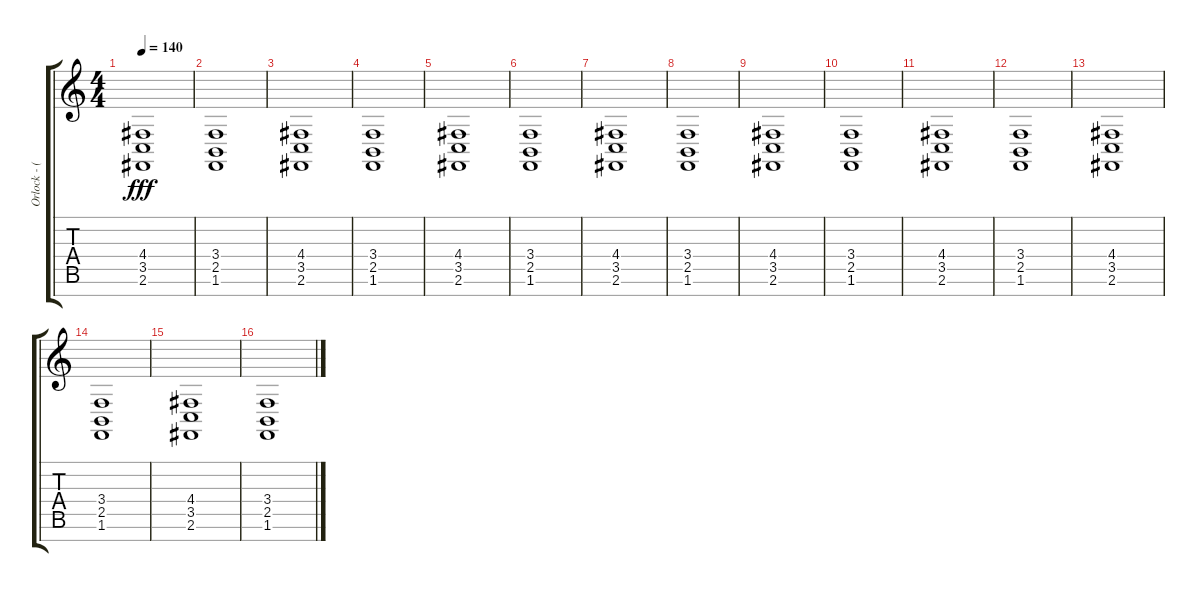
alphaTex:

\track ("Orlock - (Strings)" "Orlock - (") {instrument stringensemble1}
\staff {score tabs}
\tuning (E4 B3 G3 D3 A2 E2 B1) {hide}
\ts (4 4)
\tempo 140
\clef g2
\ks c
(4.4 3.5 2.6).1{dy fff} |
(3.4 2.5 1.6).1 |
(4.4 3.5 2.6).1 |
(3.4 2.5 1.6).1 |
(4.4 3.5 2.6).1 |
(3.4 2.5 1.6).1 |
(4.4 3.5 2.6).1 |
(3.4 2.5 1.6).1 |
(4.4 3.5 2.6).1 |
(3.4 2.5 1.6).1 |
(4.4 3.5 2.6).1 |
(3.4 2.5 1.6).1 |
(4.4 3.5 2.6).1 |
(3.4 2.5 1.6).1 |
(4.4 3.5 2.6).1 |
(3.4 2.5 1.6).1
